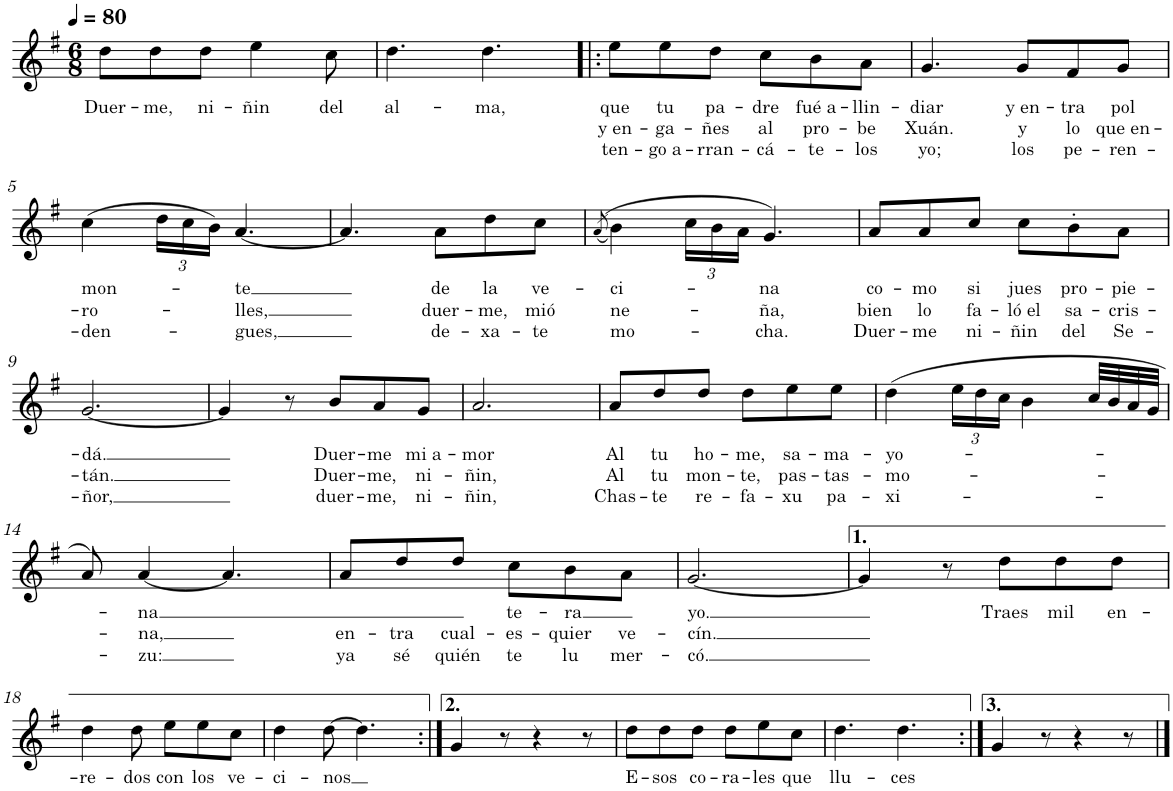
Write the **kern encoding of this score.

**kern	**text	**text	**text
*part1	*part1	*part1	*part1
*staff1	*staff1	*staff1	*staff1
*I"Nylon Guitar	*	*	*
*clefG2	*	*	*
*Trd7c12	*	*	*
*k[f#]	*	*	*
*M6/8	*	*	*
*MM80	*	*	*
=1	=1	=1	=1
!	!LO:LY:b	!	!
8dd\L	Duer-	.	.
!	!LO:LY:b	!	!
8dd\	-me,	.	.
!	!LO:LY:b	!	!
8dd\J	ni-	.	.
!	!LO:LY:b	!	!
4ee\	-ñin	.	.
!	!LO:LY:b	!	!
8cc\	del	.	.
=2	=2	=2	=2
!	!LO:LY:b	!	!
4.dd\	al-	.	.
!	!LO:LY:b	!	!
4.dd\	-ma,	.	.
=3!|:	=3!|:	=3!|:	=3!|:
!	!LO:LY:b	!LO:LY:b	!LO:LY:b
8ee\L	que	y en-	ten-
!	!LO:LY:b	!LO:LY:b	!LO:LY:b
8ee\	tu	-ga-	-go a-
!	!LO:LY:b	!LO:LY:b	!LO:LY:b
8dd\J	pa-	-ñes	-rran-
!	!LO:LY:b	!LO:LY:b	!LO:LY:b
8cc\L	-dre	al	-cá-
!	!LO:LY:b	!LO:LY:b	!LO:LY:b
8b\	fué a-	pro-	-te-
!	!LO:LY:b	!LO:LY:b	!LO:LY:b
8a\J	-llin-	-be	-los
=4	=4	=4	=4
!	!LO:LY:b	!LO:LY:b	!LO:LY:b
4.g/	-diar	Xuán.	yo;
!	!LO:LY:b	!LO:LY:b	!LO:LY:b
8g/L	y en-	y	los
!	!LO:LY:b	!LO:LY:b	!LO:LY:b
8f#/	-tra	lo	pe-
!	!LO:LY:b	!LO:LY:b	!LO:LY:b
8g/J	pol	que en-	-ren-
!!LO:LB:g=z
=5	=5	=5	=5
!	!LO:LY:b	!LO:LY:b	!LO:LY:b
(4cc\	mon-	-ro-	-den-
*Xbrackettup	*	*	*
24dd\LL	.	.	.
24cc\	.	.	.
24b\JJ)	.	.	.
!	!LO:LY:b	!LO:LY:b	!LO:LY:b
[4.a/	-te	-lles,	-gues,
=6	=6	=6	=6
4.a/]	.	.	.
!	!LO:LY:b	!LO:LY:b	!LO:LY:b
8a\L	de	duer-	de-
!	!LO:LY:b	!LO:LY:b	!LO:LY:b
8dd\	la	-me,	-xa-
!	!LO:LY:b	!LO:LY:b	!LO:LY:b
8cc\J	ve-	mió	-te
=7	=7	=7	=7
((>8qa/	.	.	.
!	!LO:LY:b	!LO:LY:b	!LO:LY:b
4b\)	-ci-	ne-	mo-
24cc\LL	.	.	.
24b\	.	.	.
24a\JJ	.	.	.
!	!LO:LY:b	!LO:LY:b	!LO:LY:b
4.g/)	-na	-ña,	-cha.
=8	=8	=8	=8
!	!LO:LY:b	!LO:LY:b	!LO:LY:b
8a/L	co-	bien	Duer-
!	!LO:LY:b	!LO:LY:b	!LO:LY:b
8a/	-mo	lo	-me
!	!LO:LY:b	!LO:LY:b	!LO:LY:b
8cc/J	si	fa-	ni-
!	!LO:LY:b	!LO:LY:b	!LO:LY:b
8cc\L	jues	-ló el	-ñin
!	!LO:LY:b	!LO:LY:b	!LO:LY:b
8b'\	pro-	sa-	del
!	!LO:LY:b	!LO:LY:b	!LO:LY:b
8a\J	-pie-	-cris-	Se-
!!LO:LB:g=z
=9	=9	=9	=9
!	!LO:LY:b	!LO:LY:b	!LO:LY:b
[2.g/	-dá.	-tán.	-ñor,
=10	=10	=10	=10
4g/]	.	.	.
8r	.	.	.
!	!LO:LY:b	!LO:LY:b	!LO:LY:b
8b/L	Duer-	Duer-	duer-
!	!LO:LY:b	!LO:LY:b	!LO:LY:b
8a/	-me	-me,	-me,
!	!LO:LY:b	!LO:LY:b	!LO:LY:b
8g/J	mi a-	ni-	ni-
=11	=11	=11	=11
!	!LO:LY:b	!LO:LY:b	!LO:LY:b
2.a/	-mor	-ñin,	-ñin,
=12	=12	=12	=12
!	!LO:LY:b	!LO:LY:b	!LO:LY:b
8a/L	Al	Al	Chas-
!	!LO:LY:b	!LO:LY:b	!LO:LY:b
8dd/	tu	tu	-te
!	!LO:LY:b	!LO:LY:b	!LO:LY:b
8dd/J	ho-	mon-	re-
!	!LO:LY:b	!LO:LY:b	!LO:LY:b
8dd\L	-me,	-te,	-fa-
!	!LO:LY:b	!LO:LY:b	!LO:LY:b
8ee\	sa-	pas-	-xu
!	!LO:LY:b	!LO:LY:b	!LO:LY:b
8ee\J	-ma-	-tas-	pa-
=13	=13	=13	=13
!	!LO:LY:b	!LO:LY:b	!LO:LY:b
(4dd\	yo-	-mo-	-xi-
24ee\LL	.	.	.
24dd\	.	.	.
24cc\JJ	.	.	.
4b\	.	.	.
32cc/LLL	.	.	.
32b/	.	.	.
32a/	.	.	.
32g/JJJ	.	.	.
!!LO:LB:g=z
=14	=14	=14	=14
8a/)	.	.	.
!	!LO:LY:b	!LO:LY:b	!LO:LY:b
[4a/	-na	na,	-zu:
4.a/]	.	.	.
=15	=15	=15	=15
!	!	!LO:LY:b	!LO:LY:b
8a/L	.	en-	ya
!	!	!LO:LY:b	!LO:LY:b
8dd/	.	-tra	sé
!	!	!LO:LY:b	!LO:LY:b
8dd/J	.	cual-	quién
!	!LO:LY:b	!LO:LY:b	!LO:LY:b
8cc\L	te-	es-	te
!	!LO:LY:b	!LO:LY:b	!LO:LY:b
8b\	-ra	-quier	lu
!	!	!LO:LY:b	!LO:LY:b
8a\J	.	ve-	mer-
=16	=16	=16	=16
!	!LO:LY:b	!LO:LY:b	!LO:LY:b
[2.g/	yo.	-cín.	-có.
=17	=17	=17	=17
4g/]	.	.	.
8r	.	.	.
!	!LO:LY:b	!	!
8dd\L	Traes	.	.
!	!LO:LY:b	!	!
8dd\	mil	.	.
!	!LO:LY:b	!	!
8dd\J	en-	.	.
!!LO:LB:g=z
=18	=18	=18	=18
!	!LO:LY:b	!	!
4dd\	-re-	.	.
!	!LO:LY:b	!	!
8dd\	-dos	.	.
!	!LO:LY:b	!	!
8ee\L	con	.	.
!	!LO:LY:b	!	!
8ee\	los	.	.
!	!LO:LY:b	!	!
8cc\J	ve-	.	.
=19	=19	=19	=19
!	!LO:LY:b	!	!
4dd\	-ci-	.	.
!	!LO:LY:b	!	!
[8dd\	-nos	.	.
4.dd\]	.	.	.
=20:|!	=20:|!	=20:|!	=20:|!
4g/	.	.	.
8r	.	.	.
4r	.	.	.
8r	.	.	.
=21	=21	=21	=21
!	!LO:LY:b	!	!
8dd\L	E-	.	.
!	!LO:LY:b	!	!
8dd\	-sos	.	.
!	!LO:LY:b	!	!
8dd\J	co-	.	.
!	!LO:LY:b	!	!
8dd\L	-ra-	.	.
!	!LO:LY:b	!	!
8ee\	-les	.	.
!	!LO:LY:b	!	!
8cc\J	que	.	.
=22	=22	=22	=22
!	!LO:LY:b	!	!
4.dd\	llu-	.	.
!	!LO:LY:b	!	!
4.dd\	-ces	.	.
=23:|!	=23:|!	=23:|!	=23:|!
4g/	.	.	.
8r	.	.	.
4r	.	.	.
8r	.	.	.
==	==	==	==
*-	*-	*-	*-
